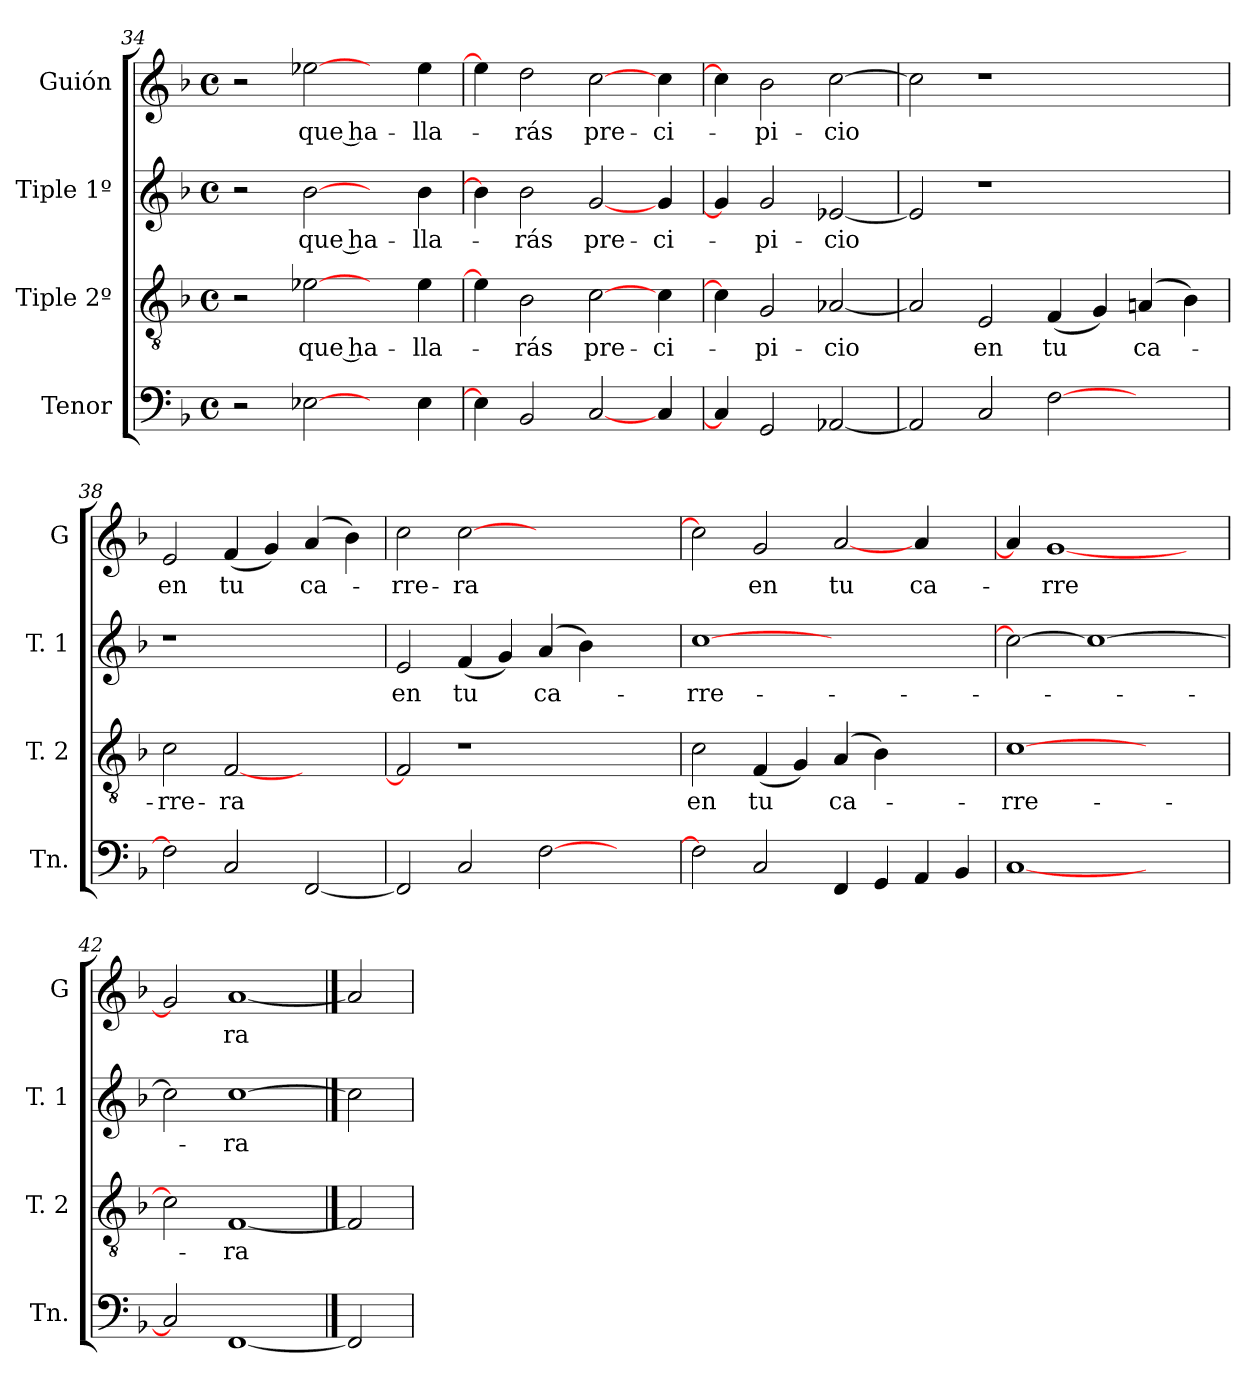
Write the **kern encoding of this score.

**kern	**kern	**text	**kern	**text	**kern	**text
*part4	*part3	*part3	*part2	*part2	*part1	*part1
*staff4	*staff3	*staff3	*staff2	*staff2	*staff1	*staff1
*I"Tenor	*I"Tiple 2º	*	*I"Tiple 1º	*	*I"Guión	*
*I'Tn.	*I'T. 2	*	*I'T. 1	*	*I'G	*
*clefF4	*clefGv2	*	*clefG2	*	*clefG2	*
*k[b-]	*k[b-]	*	*k[b-]	*	*k[b-]	*
*M4/4	*M4/4	*	*M4/4	*	*M4/4	*
*met(c)	*met(c)	*	*met(c)	*	*met(c)	*
=34	=34	=34	=34	=34	=34	=34
2r	2r	.	2r	.	2r	.
[2E-X	[2e-X	que ha-	[2b-	que ha-	[2ee-X	que ha-
4ryy	4ryy	.	4ryy	.	4ryy	.
4E-	4e-	-lla-	4b-	-lla-	4ee-	-lla-
=35	=35	=35	=35	=35	=35	=35
4E-]	4e-]	.	4b-]	.	4ee-]	.
2BB-	2B-	-rás	2b-	-rás	2dd	-rás
[2C	[2c	pre-	[2g	pre-	[2cc	pre-
4C	4c	-ci-	4g	-ci-	4cc	-ci-
=36	=36	=36	=36	=36	=36	=36
4C]	4c]	.	4g]	.	4cc]	.
2GG	2G	-pi-	2g	-pi-	2b-	-pi-
[2AA-X	[2A-X	-cio	[2e-X	-cio	[2cc	-cio
=37	=37	=37	=37	=37	=37	=37
2AA-]	2A-]	.	2e-]	.	2cc]	.
2C	2E	en	1r	.	1r	.
[2F	(4F	tu	.	.	.	.
.	4G)	.	.	.	.	.
2ryy	(4A	ca-	2ryy	.	2ryy	.
.	4B-)	.	.	.	.	.
=38	=38	=38	=38	=38	=38	=38
2F]	2c	-rre-	1r	.	2e	en
2C	[2F	-ra	.	.	(4f	tu
.	.	.	.	.	4g)	.
[2FF	2ryy	.	2ryy	.	(4a	ca-
.	.	.	.	.	4b-)	.
=39	=39	=39	=39	=39	=39	=39
2FF]	2F]	.	2e	en	2cc	-rre-
2C	1r	.	(4f	tu	[2cc	-ra
.	.	.	4g)	.	.	.
[2F	.	.	(4a	ca-	1ryy	.
.	.	.	4b-)	.	.	.
2ryy	2ryy	.	2ryy	.	.	.
=40	=40	=40	=40	=40	=40	=40
2F]	2c	en	[1cc	-rre-	2cc]	.
2C	(4F	tu	.	.	2g	en
.	4G)	.	.	.	.	.
4FF	(4A	ca-	1ryy	.	[2a	tu
4GG	4B-)	.	.	.	.	.
4AA	2ryy	.	.	.	4a	ca-
4BB-	.	.	.	.	4ryy	.
=41	=41	=41	=41	=41	=41	=41
[1C	[1c	-rre-	2cc_	.	4a]	.
.	.	.	.	.	[1g	-rre
.	.	.	1cc_	.	.	.
2ryy	2ryy	.	.	.	.	.
.	.	.	.	.	4ryy	.
=42	=42	=42	=42	=42	=42	=42
2C]	2c]	.	2cc]	.	2g]	.
[1FF	[1F	-ra	[1cc	-ra	[1a	-ra
==43	==43	==43	==43	==43	==43	==43
2FF]	2F]	.	2cc]	.	2a]	.
=	=	=	=	=	=	=
*-	*-	*-	*-	*-	*-	*-
